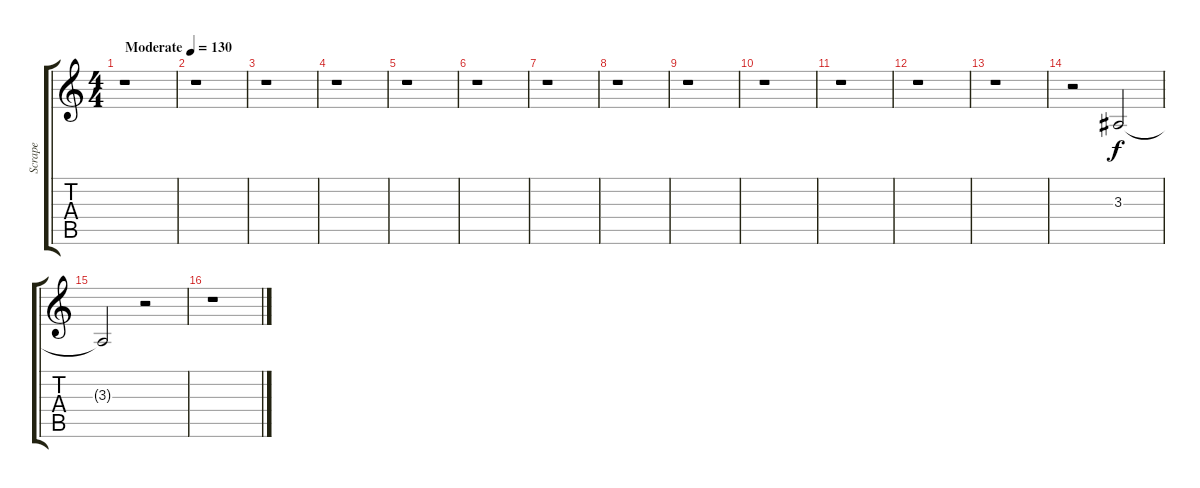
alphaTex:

\track ("Scrape" "Scrape") {instrument guitarfretnoise}
\staff {score tabs}
\tuning (E4 B3 G3 D3 A2 E2) {hide}
\ts (4 4)
\tempo (130 "Moderate")
\clef g2
\ks c
r.1{dy f instrument guitarfretnoise} |
r.1 |
r.1 |
r.1 |
r.1 |
r.1 |
r.1 |
r.1 |
r.1 |
r.1 |
r.1 |
r.1 |
r.1 |
r.2 3.3.2 |
3.3{t}.2 r.2 |
r.1
